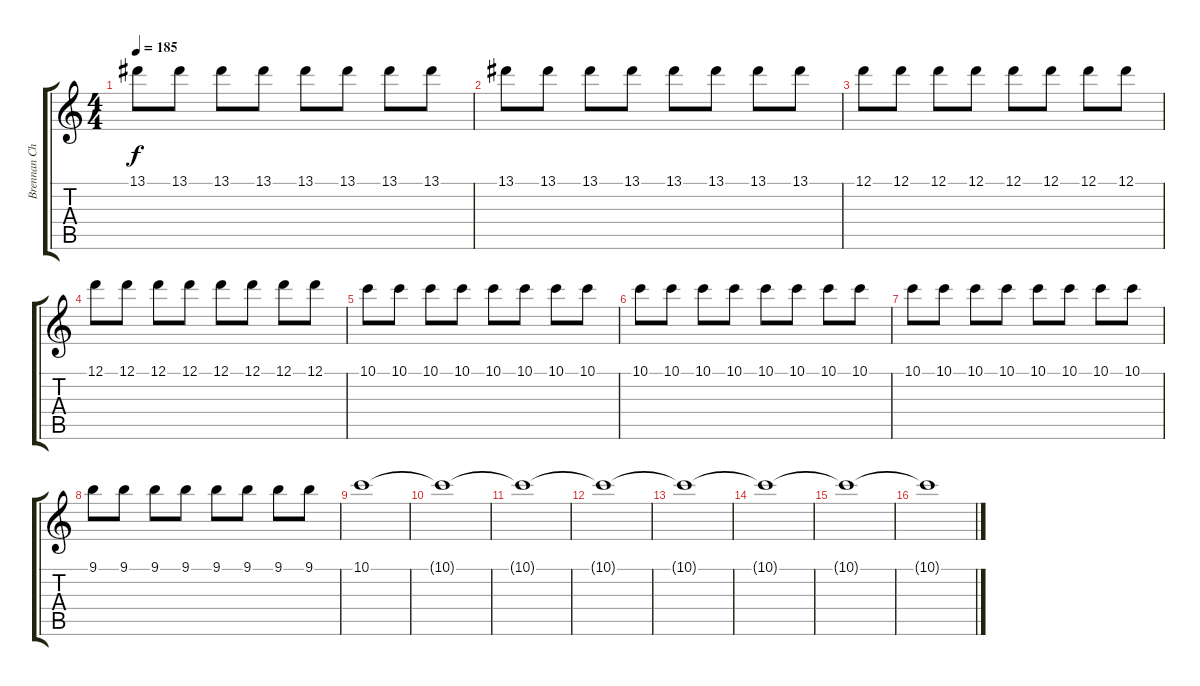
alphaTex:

\track ("Brennan Chaulk 3" "Brennan Ch") {instrument distortionguitar}
\staff {score tabs}
\tuning (D4 A3 F3 C3 G2 C2) {hide}
\ts (4 4)
\tempo 185
\clef g2
\ks c
13.1.8{dy f} 13.1.8 13.1.8 13.1.8 13.1.8 13.1.8 13.1.8 13.1.8 |
13.1.8 13.1.8 13.1.8 13.1.8 13.1.8 13.1.8 13.1.8 13.1.8 |
12.1.8 12.1.8 12.1.8 12.1.8 12.1.8 12.1.8 12.1.8 12.1.8 |
12.1.8 12.1.8 12.1.8 12.1.8 12.1.8 12.1.8 12.1.8 12.1.8 |
10.1.8 10.1.8 10.1.8 10.1.8 10.1.8 10.1.8 10.1.8 10.1.8 |
10.1.8 10.1.8 10.1.8 10.1.8 10.1.8 10.1.8 10.1.8 10.1.8 |
10.1.8 10.1.8 10.1.8 10.1.8 10.1.8 10.1.8 10.1.8 10.1.8 |
9.1.8 9.1.8 9.1.8 9.1.8 9.1.8 9.1.8 9.1.8 9.1.8 |
10.1.1 |
10.1{t}.1 |
10.1{t}.1 |
10.1{t}.1 |
10.1{t}.1 |
10.1{t}.1 |
10.1{t}.1 |
10.1{t}.1
